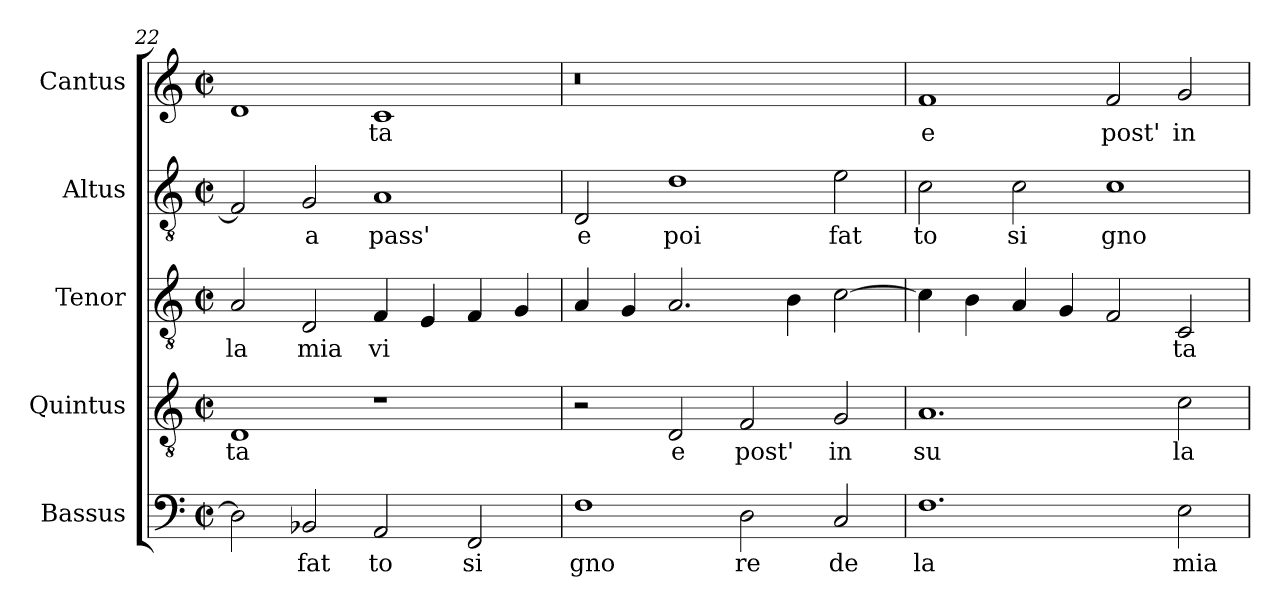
**kern	**text	**kern	**text	**kern	**text	**kern	**text	**kern	**text
*part5	*part5	*part4	*part4	*part3	*part3	*part2	*part2	*part1	*part1
*staff5	*staff5	*staff4	*staff4	*staff3	*staff3	*staff2	*staff2	*staff1	*staff1
*I"Bassus	*	*I"Quintus	*	*I"Tenor	*	*I"Altus	*	*I"Cantus	*
*clefF4	*	*clefGv2	*	*clefGv2	*	*clefGv2	*	*clefG2	*
*k[]	*	*k[]	*	*k[]	*	*k[]	*	*k[]	*
*C:	*	*C:	*	*C:	*	*C:	*	*C:	*
*M2/2	*	*M2/2	*	*M2/2	*	*M2/2	*	*M2/2	*
*met(c|)	*	*met(c|)	*	*met(c|)	*	*met(c|)	*	*met(c|)	*
=22	=22	=22	=22	=22	=22	=22	=22	=22	=22
!	!LO:LY:b	!	!LO:LY:b	!	!LO:LY:b:cj	!	!LO:LY:b	!	!LO:LY:b:cj
2D\]	.	1D	-ta	2A/	la	2F/]	.	1d	.
!	!LO:LY:b	!	!	!	!LO:LY:b:cj	!	!LO:LY:b	!	!
2BB-X/	fat	.	.	2D/	mia	2G/	a	.	.
!	!LO:LY:b	!	!	!	!LO:LY:b:cj	!	!LO:LY:b	!	!LO:LY:b:cj
2AA/	to	1r	.	4F/	vi	1A	pass'	1c	ta
!	!	!	!	!	!LO:LY:b:cj	!	!	!	!
.	.	.	.	4E/	.	.	.	.	.
!	!LO:LY:b	!	!	!	!LO:LY:b:cj	!	!	!	!
2FF/	si	.	.	4F/	.	.	.	.	.
!	!	!	!	!	!LO:LY:b:cj	!	!	!	!
.	.	.	.	4G/	.	.	.	.	.
=23	=23	=23	=23	=23	=23	=23	=23	=23	=23
!	!LO:LY:b	!	!	!	!LO:LY:b:cj	!	!LO:LY:b	!	!
1F	gno	2r	.	4A/	.	2D/	e	0r	.
!	!	!	!	!	!LO:LY:b:cj	!	!	!	!
.	.	.	.	4G/	.	.	.	.	.
!	!	!	!LO:LY:b	!	!LO:LY:b:cj	!	!LO:LY:b	!	!
.	.	2D/	e	2.A/	.	1d	poi	.	.
!	!LO:LY:b	!	!LO:LY:b	!	!	!	!	!	!
2D\	re	2F/	post'	.	.	.	.	.	.
!	!	!	!	!	!LO:LY:b:cj	!	!	!	!
.	.	.	.	4B\	.	.	.	.	.
!	!LO:LY:b	!	!LO:LY:b	!	!LO:LY:b:cj	!	!LO:LY:b	!	!
2C/	de	2G/	in	[>2c\	.	2e\	fat	.	.
=24	=24	=24	=24	=24	=24	=24	=24	=24	=24
!	!LO:LY:b	!	!LO:LY:b	!	!LO:LY:b:cj	!	!LO:LY:b	!	!LO:LY:b:cj
1.F	la	1.A	su	4c\]	.	2c\	to	1f	e
!	!	!	!	!	!LO:LY:b:cj	!	!	!	!
.	.	.	.	4B\	.	.	.	.	.
!	!	!	!	!	!LO:LY:b:cj	!	!LO:LY:b	!	!
.	.	.	.	4A/	.	2c\	si	.	.
!	!	!	!	!	!LO:LY:b:cj	!	!	!	!
.	.	.	.	4G/	.	.	.	.	.
!	!	!	!	!	!LO:LY:b:cj	!	!LO:LY:b	!	!LO:LY:b:cj
.	.	.	.	2F/	.	1c	gno	2f/	post'
!	!LO:LY:b	!	!LO:LY:b	!	!LO:LY:b:cj	!	!	!	!LO:LY:b:cj
2E\	mia	2c\	la	2C/	ta	.	.	2g/	in
=	=	=	=	=	=	=	=	=	=
*-	*-	*-	*-	*-	*-	*-	*-	*-	*-
